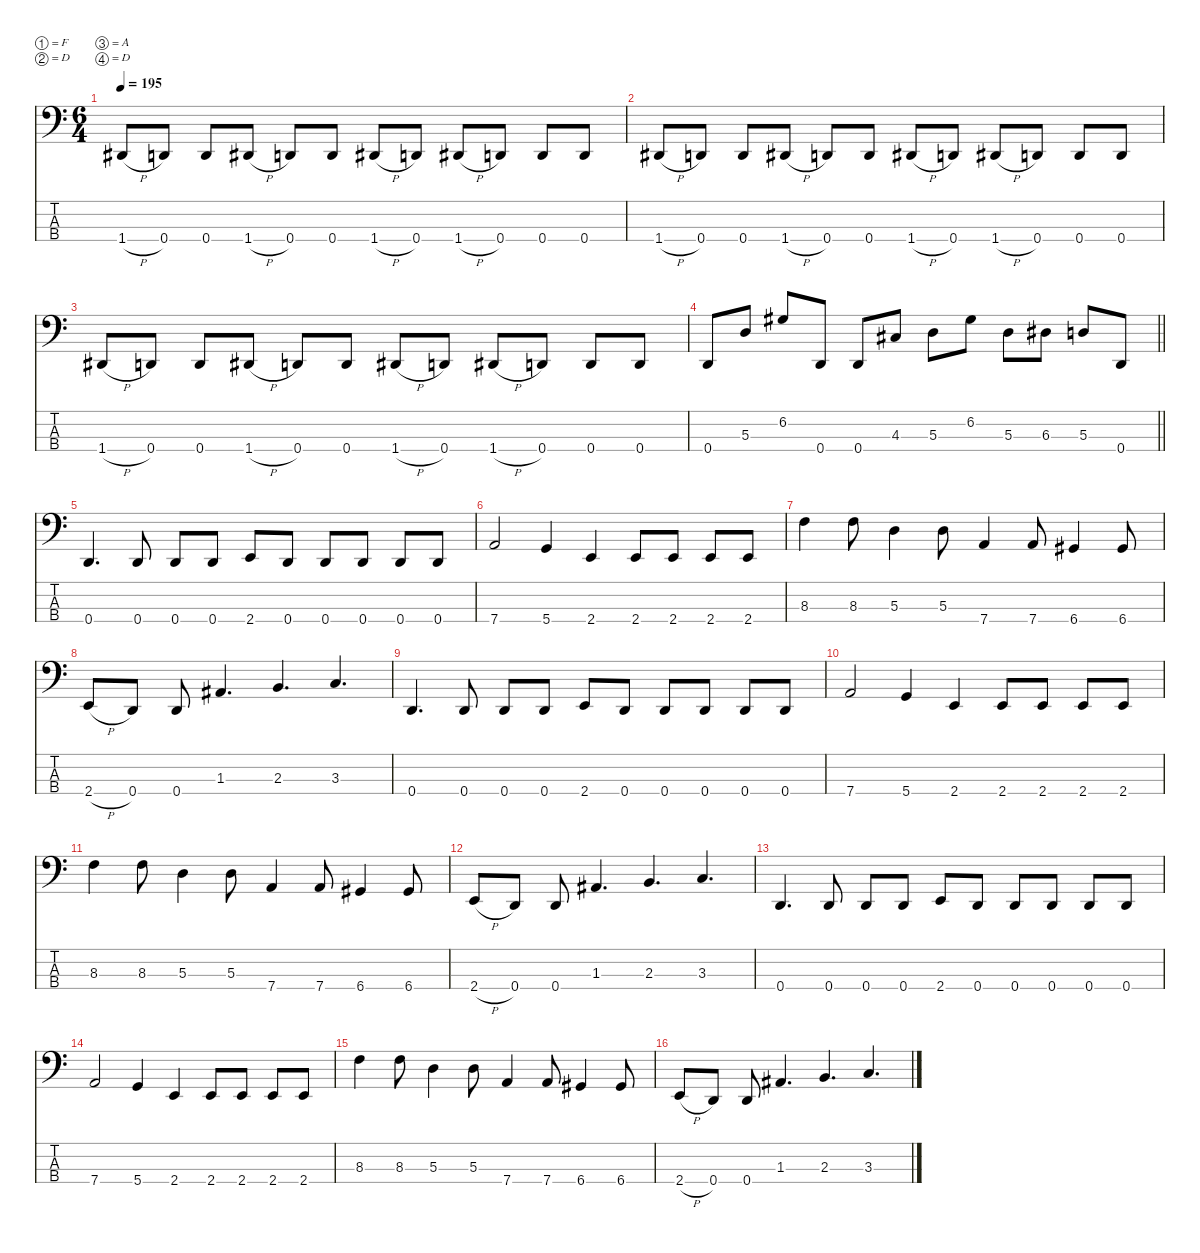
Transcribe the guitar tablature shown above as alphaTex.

\defaultSystemsLayout 4
\hideDynamics
\bracketExtendMode nobrackets
\singleTrackTrackNamePolicy hidden
\multiTrackTrackNamePolicy hidden
\firstSystemTrackNameMode fullname
\firstSystemTrackNameOrientation horizontal
\otherSystemsTrackNameOrientation horizontal
\track ("Bass" "el.bs.") {defaultSystemsLayout 4 instrument electricbassfinger}
\staff {score tabs}
\tuning (F2 D2 A1 D1)
\ts (6 4)
\tempo 195
\clef f4
\ks c
1.4{h acc #}.8{dy f beam Up} 0.4.8{beam Up} 0.4.8{beam Up} 1.4{h acc #}.8{beam Up} 0.4.8{beam Up} 0.4.8{beam Up} 1.4{h acc #}.8{beam Up} 0.4.8{beam Up} 1.4{h acc #}.8{beam Up} 0.4.8{beam Up} 0.4.8{beam Up} 0.4.8{beam Up} |
1.4{h acc #}.8{beam Up} 0.4.8{beam Up} 0.4.8{beam Up} 1.4{h acc #}.8{beam Up} 0.4.8{beam Up} 0.4.8{beam Up} 1.4{h acc #}.8{beam Up} 0.4.8{beam Up} 1.4{h acc #}.8{beam Up} 0.4.8{beam Up} 0.4.8{beam Up} 0.4.8{beam Up} |
1.4{h acc #}.8{beam Up} 0.4.8{beam Up} 0.4.8{beam Up} 1.4{h acc #}.8{beam Up} 0.4.8{beam Up} 0.4.8{beam Up} 1.4{h acc #}.8{beam Up} 0.4.8{beam Up} 1.4{h acc #}.8{beam Up} 0.4.8{beam Up} 0.4.8{beam Up} 0.4.8{beam Up} |
\barLineRight lightlight
0.4.8{beam Up} 5.3.8{beam Up} 6.2{acc #}.8{beam Up} 0.4.8{beam Up} 0.4.8{beam Up} 4.3{acc #}.8{beam Up} 5.3.8{beam Down} 6.2{acc #}.8{beam Down} 5.3.8{beam Down} 6.3{acc #}.8{beam Up} 5.3.8{beam Up} 0.4.8{beam Up} |
0.4.4{d beam Up} 0.4.8{beam Up} 0.4.8{beam Up} 0.4.8{beam Up} 2.4.8{beam Up} 0.4.8{beam Up} 0.4.8{beam Up} 0.4.8{beam Up} 0.4.8{beam Up} 0.4.8{beam Up} |
7.4.2{beam Up} 5.4.4{beam Up} 2.4.4{beam Up} 2.4.8{beam Up} 2.4.8{beam Up} 2.4.8{beam Up} 2.4.8{beam Up} |
8.3.4{beam Down} 8.3.8{beam Down} 5.3.4{beam Down} 5.3.8{beam Down} 7.4.4{beam Up} 7.4.8{beam Up} 6.4{acc #}.4{beam Up} 6.4{acc #}.8{beam Up} |
2.4{h}.8{beam Up} 0.4.8{beam Up} 0.4.8{beam Up} 1.3{acc #}.4{d beam Up} 2.3.4{d beam Up} 3.3.4{d beam Up} |
0.4.4{d beam Up} 0.4.8{beam Up} 0.4.8{beam Up} 0.4.8{beam Up} 2.4.8{beam Up} 0.4.8{beam Up} 0.4.8{beam Up} 0.4.8{beam Up} 0.4.8{beam Up} 0.4.8{beam Up} |
7.4.2{beam Up} 5.4.4{beam Up} 2.4.4{beam Up} 2.4.8{beam Up} 2.4.8{beam Up} 2.4.8{beam Up} 2.4.8{beam Up} |
8.3.4{beam Down} 8.3.8{beam Down} 5.3.4{beam Down} 5.3.8{beam Down} 7.4.4{beam Up} 7.4.8{beam Up} 6.4{acc #}.4{beam Up} 6.4{acc #}.8{beam Up} |
2.4{h}.8{beam Up} 0.4.8{beam Up} 0.4.8{beam Up} 1.3{acc #}.4{d beam Up} 2.3.4{d beam Up} 3.3.4{d beam Up} |
0.4.4{d beam Up} 0.4.8{beam Up} 0.4.8{beam Up} 0.4.8{beam Up} 2.4.8{beam Up} 0.4.8{beam Up} 0.4.8{beam Up} 0.4.8{beam Up} 0.4.8{beam Up} 0.4.8{beam Up} |
7.4.2{beam Up} 5.4.4{beam Up} 2.4.4{beam Up} 2.4.8{beam Up} 2.4.8{beam Up} 2.4.8{beam Up} 2.4.8{beam Up} |
8.3.4{beam Down} 8.3.8{beam Down} 5.3.4{beam Down} 5.3.8{beam Down} 7.4.4{beam Up} 7.4.8{beam Up} 6.4{acc #}.4{beam Up} 6.4{acc #}.8{beam Up} |
2.4{h}.8{beam Up} 0.4.8{beam Up} 0.4.8{beam Up} 1.3{acc #}.4{d beam Up} 2.3.4{d beam Up} 3.3.4{d beam Up}
